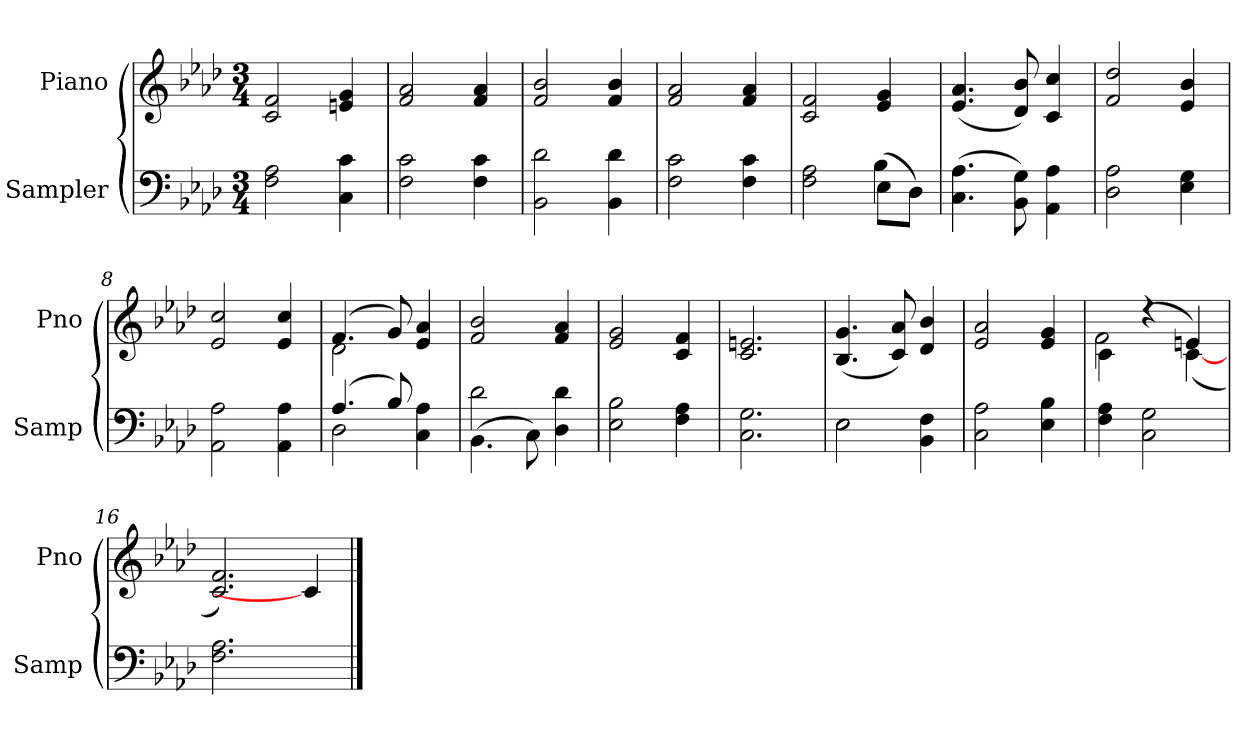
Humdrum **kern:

**kern	**kern
*part2	*part1
*staff2	*staff1
*I"Sampler	*I"Piano
*I'Samp	*I'Pno
*clefF4	*clefG2
*k[b-e-a-d-]	*k[b-e-a-d-]
*A-:	*A-:
*M3/4	*M3/4
=1	=1
2F 2A-	2c 2f
4C 4c	4en 4g
=2	=2
2F 2c	2f 2a-
4F 4c	4f 4a-
=3	=3
2BB- 2d-	2f 2b-
4BB- 4d-	4f 4b-
=4	=4
2F 2c	2f 2a-
4F 4c	4f 4a-
=5	=5
*^	*
2F 2A-	2ryy	2c 2f
(8E-\L	4B-	4e- 4g
8D-\J)	.	.
*v	*v	*
=6	=6
(4.C 4.A-	(4.e- 4.a-
8BB- 8G)	8d- 8b-)
4AA- 4A-	4c 4cc
=7	=7
2D- 2A-	2f 2dd-
4E- 4G	4e- 4b-
=8	=8
2AA- 2A-	2e- 2cc
4AA- 4A-	4e- 4cc
=9	=9
*^	*^
(4.A-/	2D-	(4.f/	2d-
8B-/)	.	8g/)	.
4C 4A-	4ryy	4e- 4a-	4ryy
*	*	*v	*v
=10	=10	=10
(4.BB-\	2d-	2f 2b-
8C\)	.	.
4D- 4d-	4ryy	4f 4a-
*v	*v	*
=11	=11
2E- 2B-	2e- 2g
4F 4A-	4c 4f
=12	=12
2.C 2.G	2.c 2.en
=13	=13
*^	*
2E-\	2E-	(4.B- 4.g
.	.	8c 8a-)
4BB- 4F	4ryy	4d- 4b-
*v	*v	*
=14	=14
2C 2A-	2e- 2a-
4E- 4B-	4e- 4g
=15	=15
*	*^
4F 4A-	4c\	2f
2C 2G	(4r	.
.	4en/)	([4c
*	*v	*v
=16	=16
2.F 2.A-	2.c 2.f)
4ryy	4c]
==	==
*-	*-
